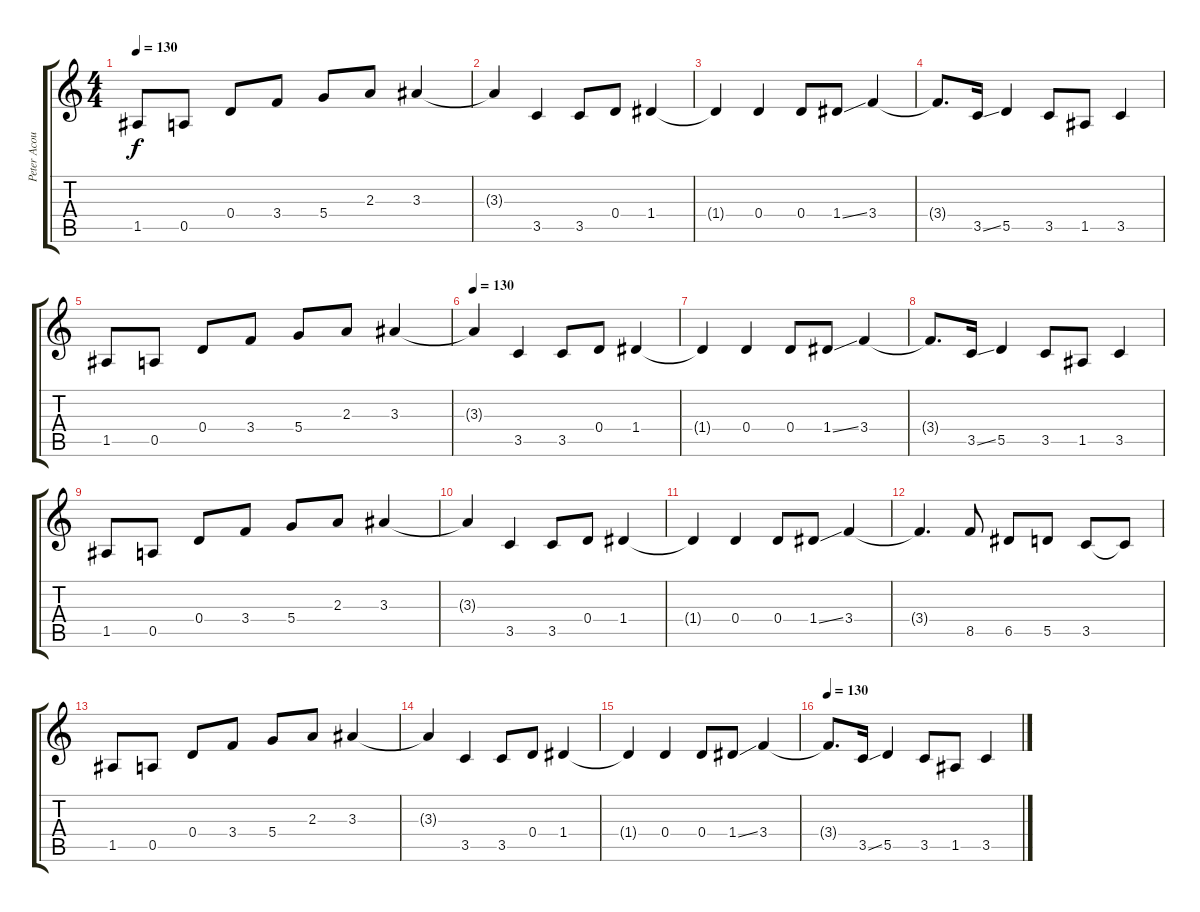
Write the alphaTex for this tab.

\track ("Peter Acoustic" "Peter Acou") {instrument acousticguitarsteel}
\staff {score tabs}
\tuning (E4 B3 G3 D3 A2 E2) {hide}
\ts (4 4)
\tempo 130
\clef g2
\ks c
1.5.8{dy f} 0.5.8 0.4.8 3.4.8 5.4.8 2.3.8 3.3.4 |
3.3{t}.4 3.5.4 3.5.8 0.4.8 1.4.4 |
1.4{t}.4 0.4.4 0.4.8 1.4{ss}.8 3.4.4 |
3.4{t}.8{d} 3.5{ss}.16 5.5.4 3.5.8 1.5.8 3.5.4 |
1.5.8 0.5.8 0.4.8 3.4.8 5.4.8 2.3.8 3.3.4 |
\tempo 130
3.3{t}.4 3.5.4 3.5.8 0.4.8 1.4.4 |
1.4{t}.4 0.4.4 0.4.8 1.4{ss}.8 3.4.4 |
3.4{t}.8{d} 3.5{ss}.16 5.5.4 3.5.8 1.5.8 3.5.4 |
1.5.8 0.5.8 0.4.8 3.4.8 5.4.8 2.3.8 3.3.4 |
3.3{t}.4 3.5.4 3.5.8 0.4.8 1.4.4 |
1.4{t}.4 0.4.4 0.4.8 1.4{ss}.8 3.4.4 |
3.4{t}.4{d} 8.5.8 6.5.8 5.5.8 3.5.8 3.5{t}.8 |
1.5.8 0.5.8 0.4.8 3.4.8 5.4.8 2.3.8 3.3.4 |
3.3{t}.4 3.5.4 3.5.8 0.4.8 1.4.4 |
1.4{t}.4 0.4.4 0.4.8 1.4{ss}.8 3.4.4 |
\tempo 130
3.4{t}.8{d} 3.5{ss}.16 5.5.4 3.5.8 1.5.8 3.5.4
